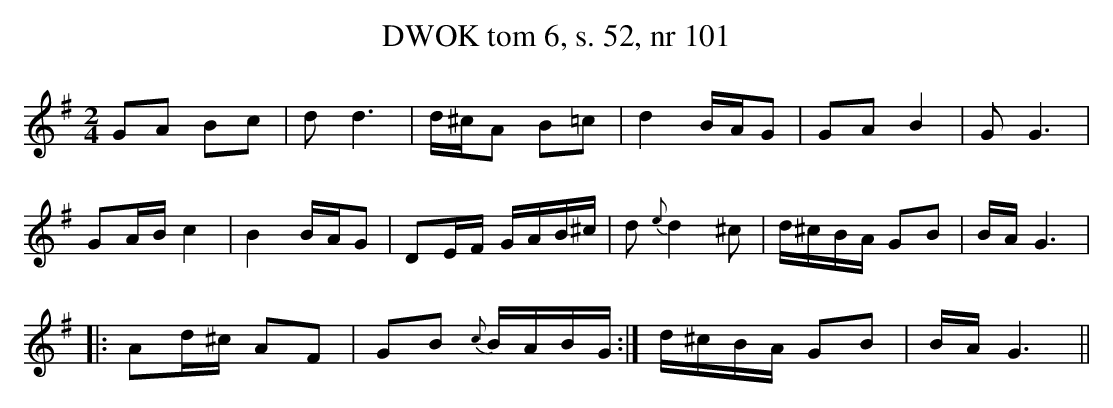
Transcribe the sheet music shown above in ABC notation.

X:1
T:DWOK tom 6, s. 52, nr 101
L:1/16
M:2/4
K:G
G2A2 B2c2|d2d6|d^cA2 B2=c2|d4 BAG2|G2A2 B4|G2G6|
G2AB c4|B4 BAG2|D2EF GAB^c|d2{e}d4^c2|d^cBA G2B2|BAG6|
|:A2d^c A2F2|G2B2 {c }BABG:|d^cBA G2B2|BAG6||
